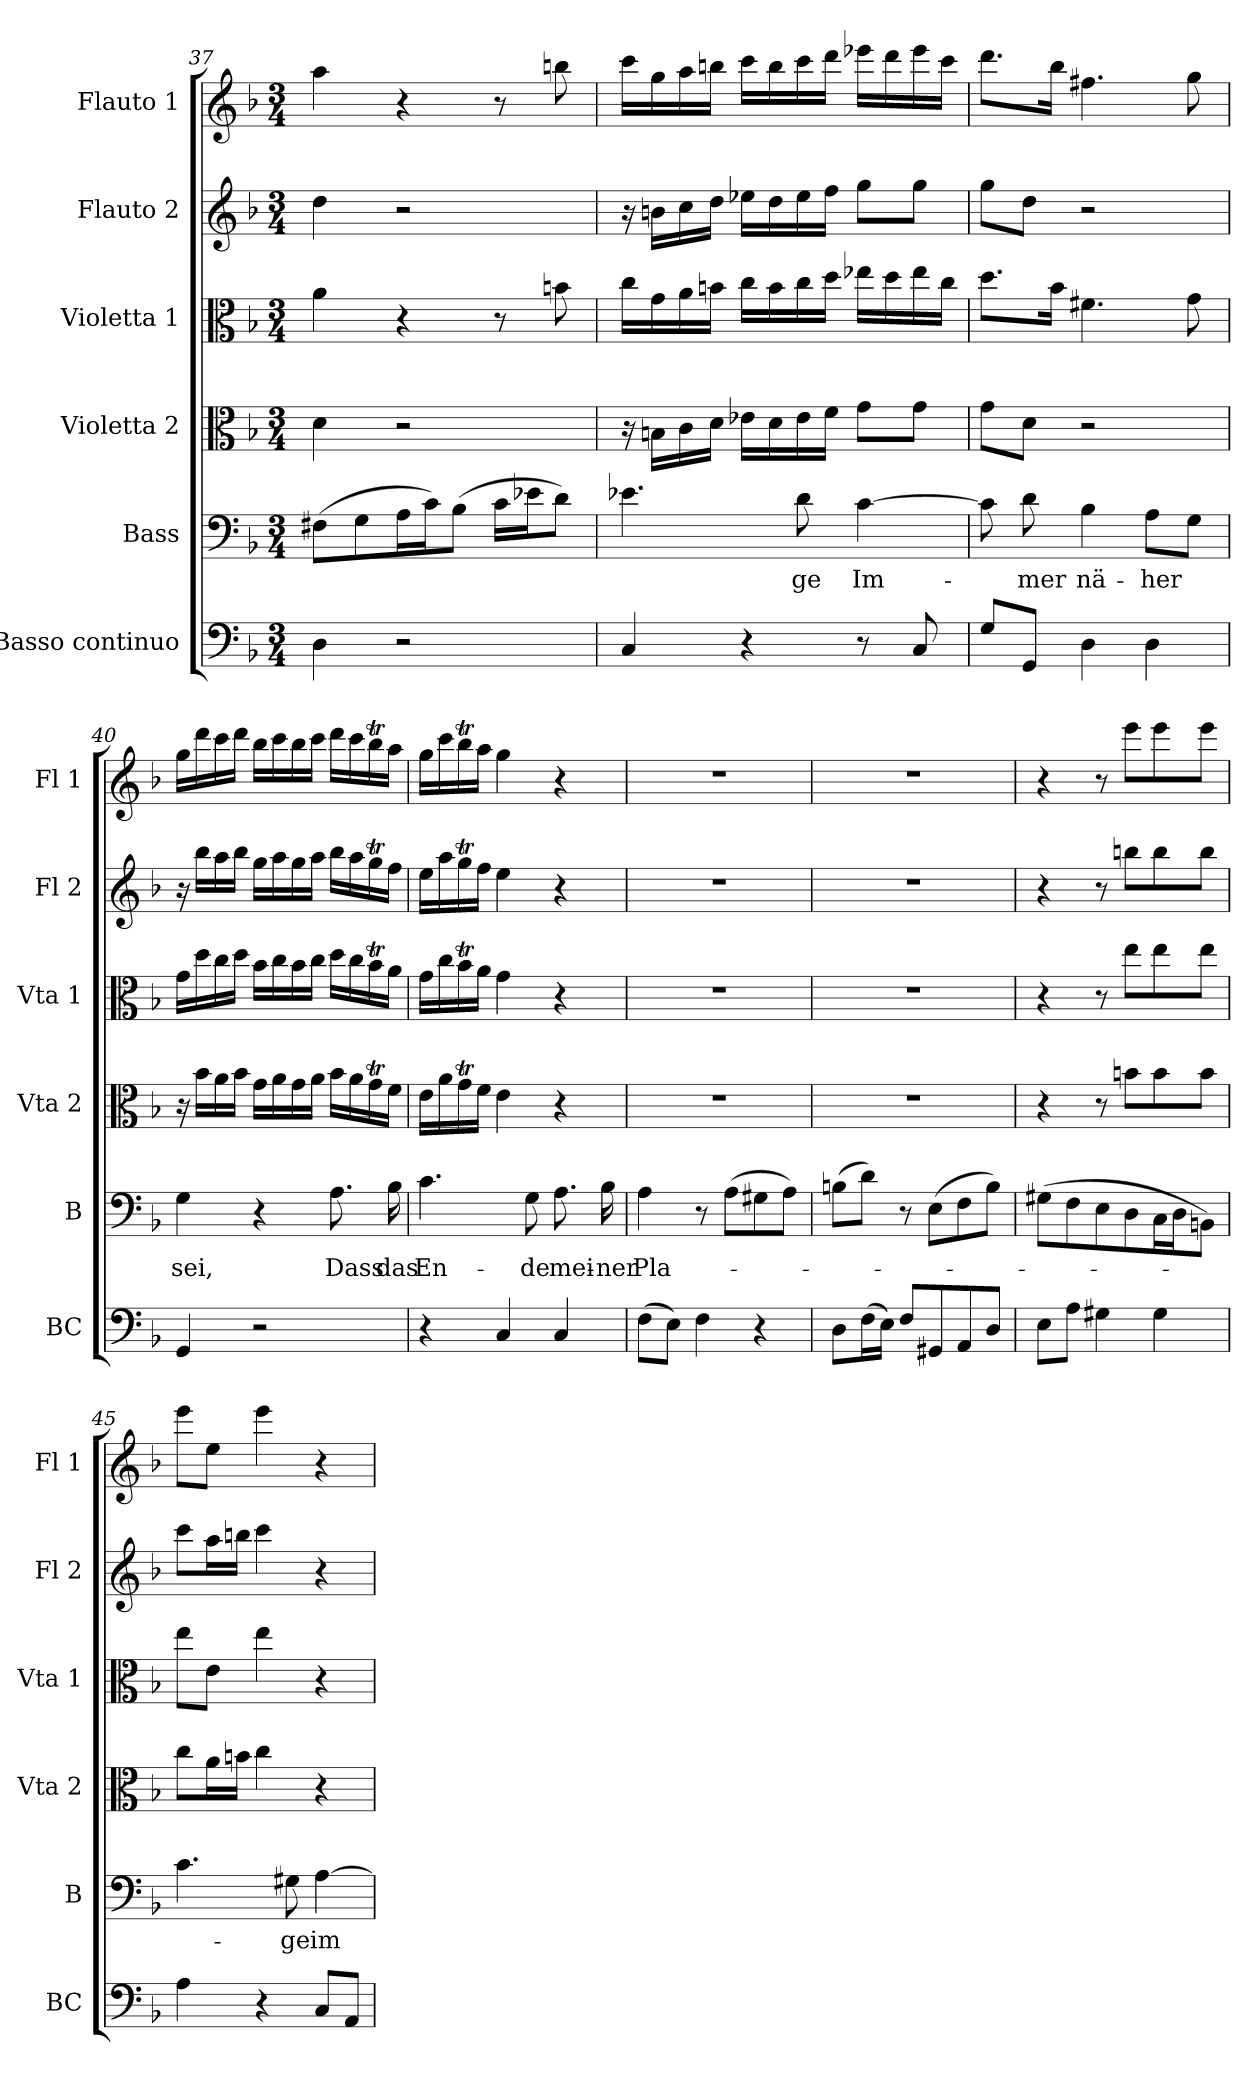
**kern	**kern	**text	**kern	**kern	**kern	**kern
*part6	*part5	*part5	*part4	*part3	*part2	*part1
*staff6	*staff5	*staff5	*staff4	*staff3	*staff2	*staff1
*I"Basso continuo	*I"Bass	*	*I"Violetta 2	*I"Violetta 1	*I"Flauto 2	*I"Flauto 1
*I'BC	*I'B	*	*I'Vta 2	*I'Vta 1	*I'Fl 2	*I'Fl 1
*clefF4	*clefF4	*	*clefC3	*clefC3	*clefG2	*clefG2
*ITrd7c12	*	*	*	*	*	*
*k[b-]	*k[b-]	*	*k[b-]	*k[b-]	*k[b-]	*k[b-]
*F:	*F:	*	*F:	*F:	*F:	*F:
*M3/4	*M3/4	*	*M3/4	*M3/4	*M3/4	*M3/4
=37	=37	=37	=37	=37	=37	=37
4DD\	(>8F#X\L	.	4d\	4a\	4dd\	4aa\
.	8G\	.	.	.	.	.
2r	16A\L	.	2r	4r	2r	4r
.	16c\J)	.	.	.	.	.
.	(>8B-\J	.	.	.	.	.
.	16c\LL	.	.	8r	.	8r
.	16e-X\J	.	.	.	.	.
.	8d\J)	.	.	8bn\	.	8bbn\
=38	=38	=38	=38	=38	=38	=38
4CC/	4.e-X\	.	16r	16cc\LL	16r	16ccc\LL
.	.	.	16Bn\LL	16g\	16bn\LL	16gg\
.	.	.	16c\	16a\	16cc\	16aa\
.	.	.	16d\JJ	16bn\JJ	16dd\JJ	16bbn!\JJ
4r	.	.	16e-X\LL	16cc\LL	16ee-X\LL	16ccc\LL
.	.	.	16d\	16b\	16dd\	16bb\
!	!	!LO:LY:b	!	!	!	!
.	8d\	-ge	16e-\	16cc\	16ee-\	16ccc\
.	.	.	16f\JJ	16dd\JJ	16ff\JJ	16ddd\JJ
!	!	!LO:LY:b	!	!	!	!
8r	[4c\	Im-	8g\L	16ee-X\LL	8gg\L	16eee-X\LL
.	.	.	.	16dd\	.	16ddd\
8CC/	.	.	8g\J	16ee-\	8gg\J	16eee-\
.	.	.	.	16cc\JJ	.	16ccc\JJ
!!LO:LB:g=z
=39	=39	=39	=39	=39	=39	=39
8GG/L	8c\]	.	8g\L	8.dd\L	8gg\L	8.ddd\L
!	!	!LO:LY:b	!	!	!	!
8GGG/J	8d\	-mer	8d\J	.	8dd\J	.
.	.	.	.	16b-i\Jk	.	16bb-i\Jk
!	!	!LO:LY:b	!	!	!	!
4DD\	4B-\	nä-	2r	4.f#X\	2r	4.ff#X\
!	!	!LO:LY:b	!	!	!	!
4DD\	8A\L	-her	.	.	.	.
.	8G\J	.	.	8g\	.	8gg\
=40	=40	=40	=40	=40	=40	=40
!	!	!LO:LY:b	!	!	!	!
4GGG/	4G\	sei,	16r	16g\LL	16r	16gg\LL
.	.	.	16b-\LL	16dd\	16bb-\LL	16ddd\
.	.	.	16a\	16cc\	16aa\	16ccc\
.	.	.	16b-\JJ	16dd\JJ	16bb-\JJ	16ddd\JJ
2r	4r	.	16g\LL	16b-\LL	16gg\LL	16bb-\LL
.	.	.	16a\	16cc\	16aa\	16ccc\
.	.	.	16g\	16b-\	16gg\	16bb-\
.	.	.	16a\JJ	16cc\JJ	16aa\JJ	16ccc\JJ
!	!	!LO:LY:b	!	!	!	!
.	8.A\	Dass	16b-\LL	16dd\LL	16bb-\LL	16ddd\LL
.	.	.	16a\	16cc\	16aa\	16ccc\
.	.	.	16gT\	16b-T\	16ggT\	16bb-T\
!	!	!LO:LY:b	!	!	!	!
.	16B-\	das	16f\JJ	16a\JJ	16ff\JJ	16aa\JJ
=41	=41	=41	=41	=41	=41	=41
!	!	!LO:LY:b	!	!	!	!
4r	4.c\	En-	16e\LL	16g\LL	16ee\LL	16gg\LL
.	.	.	16a\	16cc\	16aa\	16ccc\
.	.	.	16gT\	16b-T\	16ggT\	16bb-T\
.	.	.	16f\JJ	16a\JJ	16ff\JJ	16aa\JJ
4CC/	.	.	4e\	4g\	4ee\	4gg\
!	!	!LO:LY:b	!	!	!	!
.	8G\	-de	.	.	.	.
!	!	!LO:LY:b	!	!	!	!
4CC/	8.A\	mei-	4r	4r	4r	4r
!	!	!LO:LY:b	!	!	!	!
.	16B-\	-ner	.	.	.	.
=42	=42	=42	=42	=42	=42	=42
!	!	!LO:LY:b	!	!	!	!
(>8FF\L	4A\	Pla-	2.r	2.r	2.r	2.r
8EE\J)	.	.	.	.	.	.
4FF\	8r	.	.	.	.	.
.	(>8A\L	.	.	.	.	.
4r	8G#X\	.	.	.	.	.
.	8A\J)	.	.	.	.	.
=43	=43	=43	=43	=43	=43	=43
8DD\L	(>8Bn\L	.	2.r	2.r	2.r	2.r
(>16FF\L	8d\J)	.	.	.	.	.
16EE\JJ)	.	.	.	.	.	.
8FF/L	8r	.	.	.	.	.
8GGG#X/	(>8E\L	.	.	.	.	.
8AAA/	8F\	.	.	.	.	.
8DD/J	8B\J)	.	.	.	.	.
=44	=44	=44	=44	=44	=44	=44
8EE\L	(>8G#X\L	.	4r	4r	4r	4r
8AA\J	8F\	.	.	.	.	.
4GG#X\	8E\	.	8r	8r	8r	8r
.	8D\	.	8bn\L	8ee\L	8bbn!\L	8eee\L
4GG#\	16C\L	.	8b\	8ee\	8bb!\	8eee\
.	16D\J	.	.	.	.	.
.	8BBn\J)	.	8b\J	8ee\J	8bb!\J	8eee\J
=45	=45	=45	=45	=45	=45	=45
4AA\	4.c\	.	8cc\L	8ee\L	8ccc!\L	8eee\L
.	.	.	16a\L	8e\J	16aa!\L	8ee\J
.	.	.	16bn\JJ	.	16bbn!\JJ	.
4r	.	.	4cc\	4ee\	4ccc!\	4eee\
!	!	!LO:LY:b	!	!	!	!
.	8G#X\	-ge	.	.	.	.
!	!	!LO:LY:b	!	!	!	!
8CC/L	[4A\	im-	4r	4r	4r	4r
8AAA/J	.	.	.	.	.	.
=	=	=	=	=	=	=
*-	*-	*-	*-	*-	*-	*-
